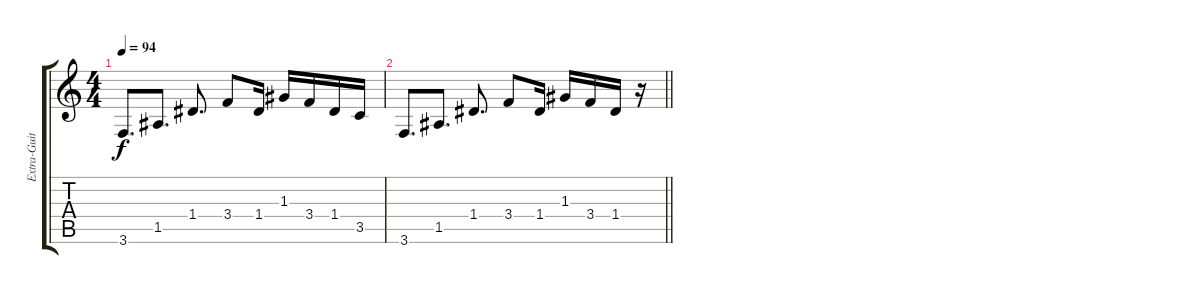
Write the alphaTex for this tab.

\track ("Extra-Guitar" "Extra-Guit") {instrument overdrivenguitar}
\staff {score tabs}
\tuning (E4 B3 G3 D3 A2 D2) {hide}
\ts (4 4)
\tempo 94
\clef g2
\ks c
3.6.8{d dy f} 1.5.8{d} 1.4.8{d} 3.4.8 1.4.16 1.3.16 3.4.16 1.4.16 3.5.16 |
\barLineRight lightlight
3.6.8{d} 1.5.8{d} 1.4.8{d} 3.4.8 1.4.16 1.3.16 3.4.16 1.4.16 r.16
